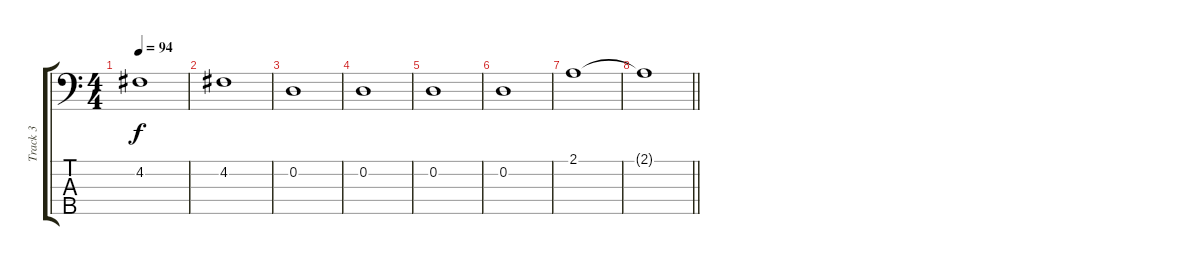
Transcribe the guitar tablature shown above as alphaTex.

\track ("Track 3" "Track 3") {instrument electricbassfinger}
\staff {score tabs}
\tuning (G2 D2 A1 E1 B0) {hide}
\ts (4 4)
\tempo 94
\clef f4
\ks c
4.2.1{dy f} |
4.2.1 |
0.2.1 |
0.2.1 |
0.2.1 |
0.2.1 |
2.1.1 |
\barLineRight lightlight
2.1{t}.1
